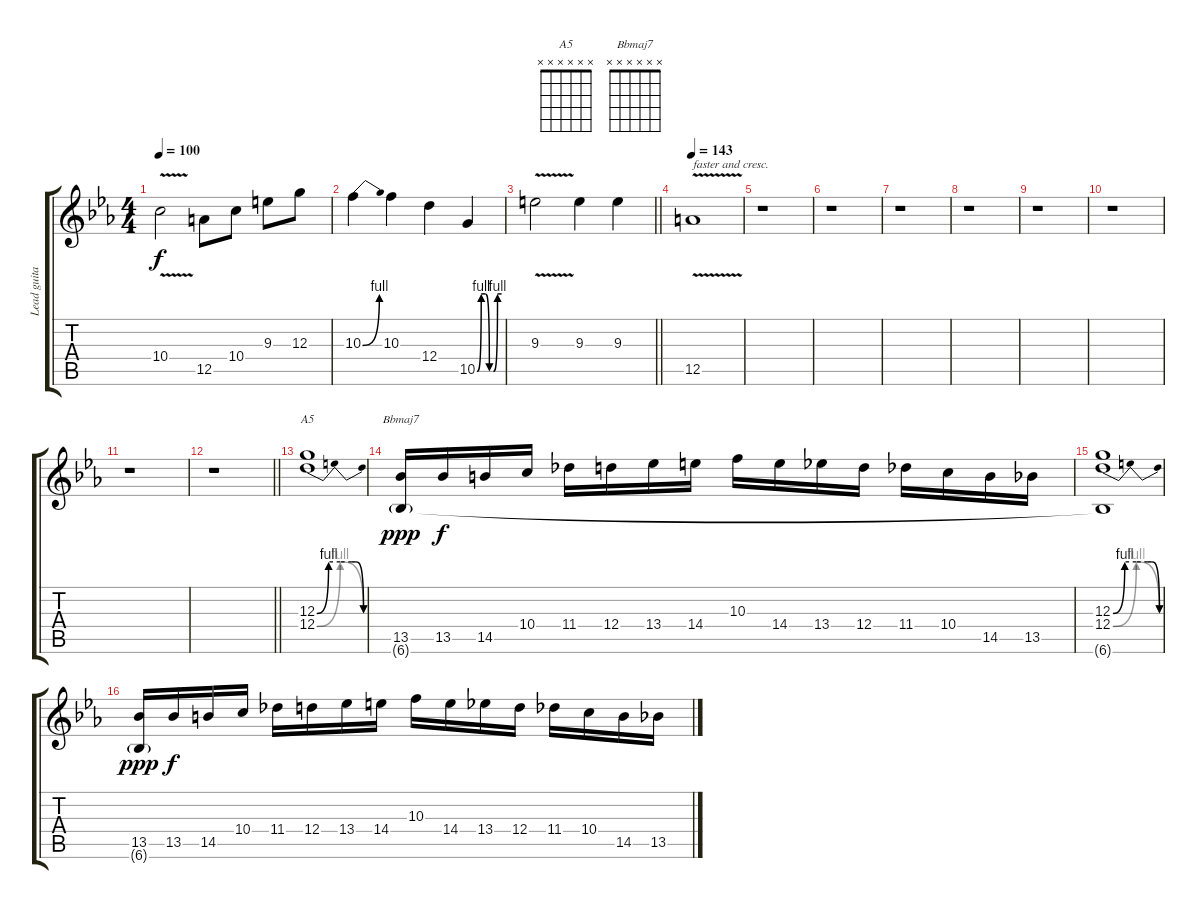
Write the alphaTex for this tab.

\track ("Lead guitar - Davy Johnstone" "Lead guita") {instrument distortionguitar}
\staff {score tabs}
\tuning (E4 B3 G3 D3 A2 E2) {hide}
\chord ("A5" x x x x x x)
\chord ("Bbmaj7" x x x x x x)
\ts (4 4)
\tempo 100
\clef g2
\ks cminor
10.4{v}.2{dy f} 12.5.8 10.4.8 9.3.8 12.3.8 |
10.3{be (bend 0 0 60 4)}.4 10.3.4 12.4.4 10.5{be (custom 0 0 10 4 20 4 30 0 40 0 50 4 60 4)}.4 |
\barLineRight lightlight
9.3{v}.2 9.3.4 9.3.4 |
\tempo 143
12.5{v}.1{txt "faster and cresc." volume 2} |
r.1{volume 13} |
r.1 |
r.1 |
r.1 |
r.1 |
r.1 |
r.1 |
\barLineRight lightlight
r.1 |
(12.3{be (custom 0 0 15 4 30 4 45 4 50 4 60 0)} 12.4{be (bendrelease 0 0 15 4 50 4 60 0)}).1{ch "A5" volume 16} |
(13.5 6.6{g}).16{ch "Bbmaj7" dy ppp} 13.5.16{dy f} 14.5.16 10.4.16 11.4.16 12.4.16 13.4.16 14.4.16 10.3.16 14.4.16 13.4.16 12.4.16 11.4.16 10.4.16 14.5.16 13.5.16 |
(12.3{be (custom 0 0 15 4 30 4 45 4 50 4 60 0)} 12.4{be (bendrelease 0 0 15 4 50 4 60 0)} 6.6{t}).1 |
(13.5 6.6{g}).16{dy ppp} 13.5.16{dy f} 14.5.16 10.4.16 11.4.16 12.4.16 13.4.16 14.4.16 10.3.16 14.4.16 13.4.16 12.4.16 11.4.16 10.4.16 14.5.16 13.5.16
